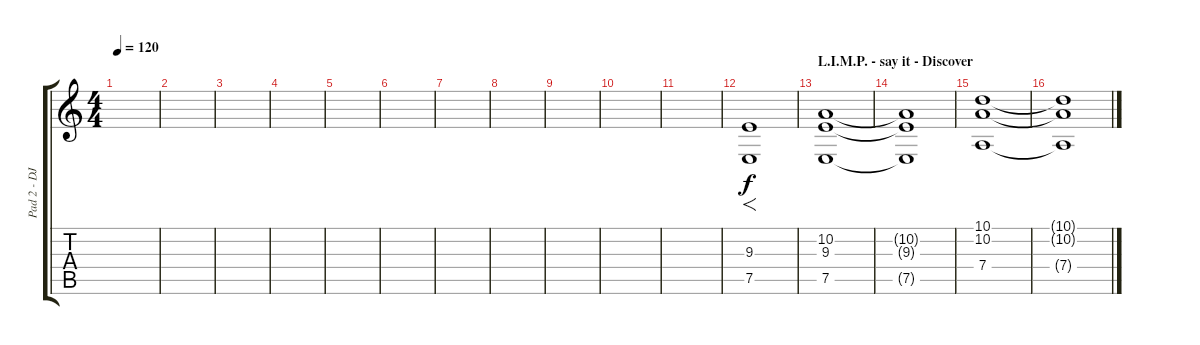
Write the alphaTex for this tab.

\track ("Pad 2 - DJ Lethal" "Pad 2 - DJ") {instrument choiraahs}
\staff {score tabs}
\tuning (E4 B3 G3 D3 A2 E2) {hide}
\ts (4 4)
\tempo 120
\clef g2
\ks c
|
|
|
|
|
|
|
|
|
|
|
(9.3 7.5).1{f} |
\section ("" "L.I.M.P. - say it - Discover")
(10.2 9.3 7.5).1 |
(10.2{t} 9.3{t} 7.5{t}).1 |
(10.1 10.2 7.4).1 |
(10.1{t} 10.2{t} 7.4{t}).1
